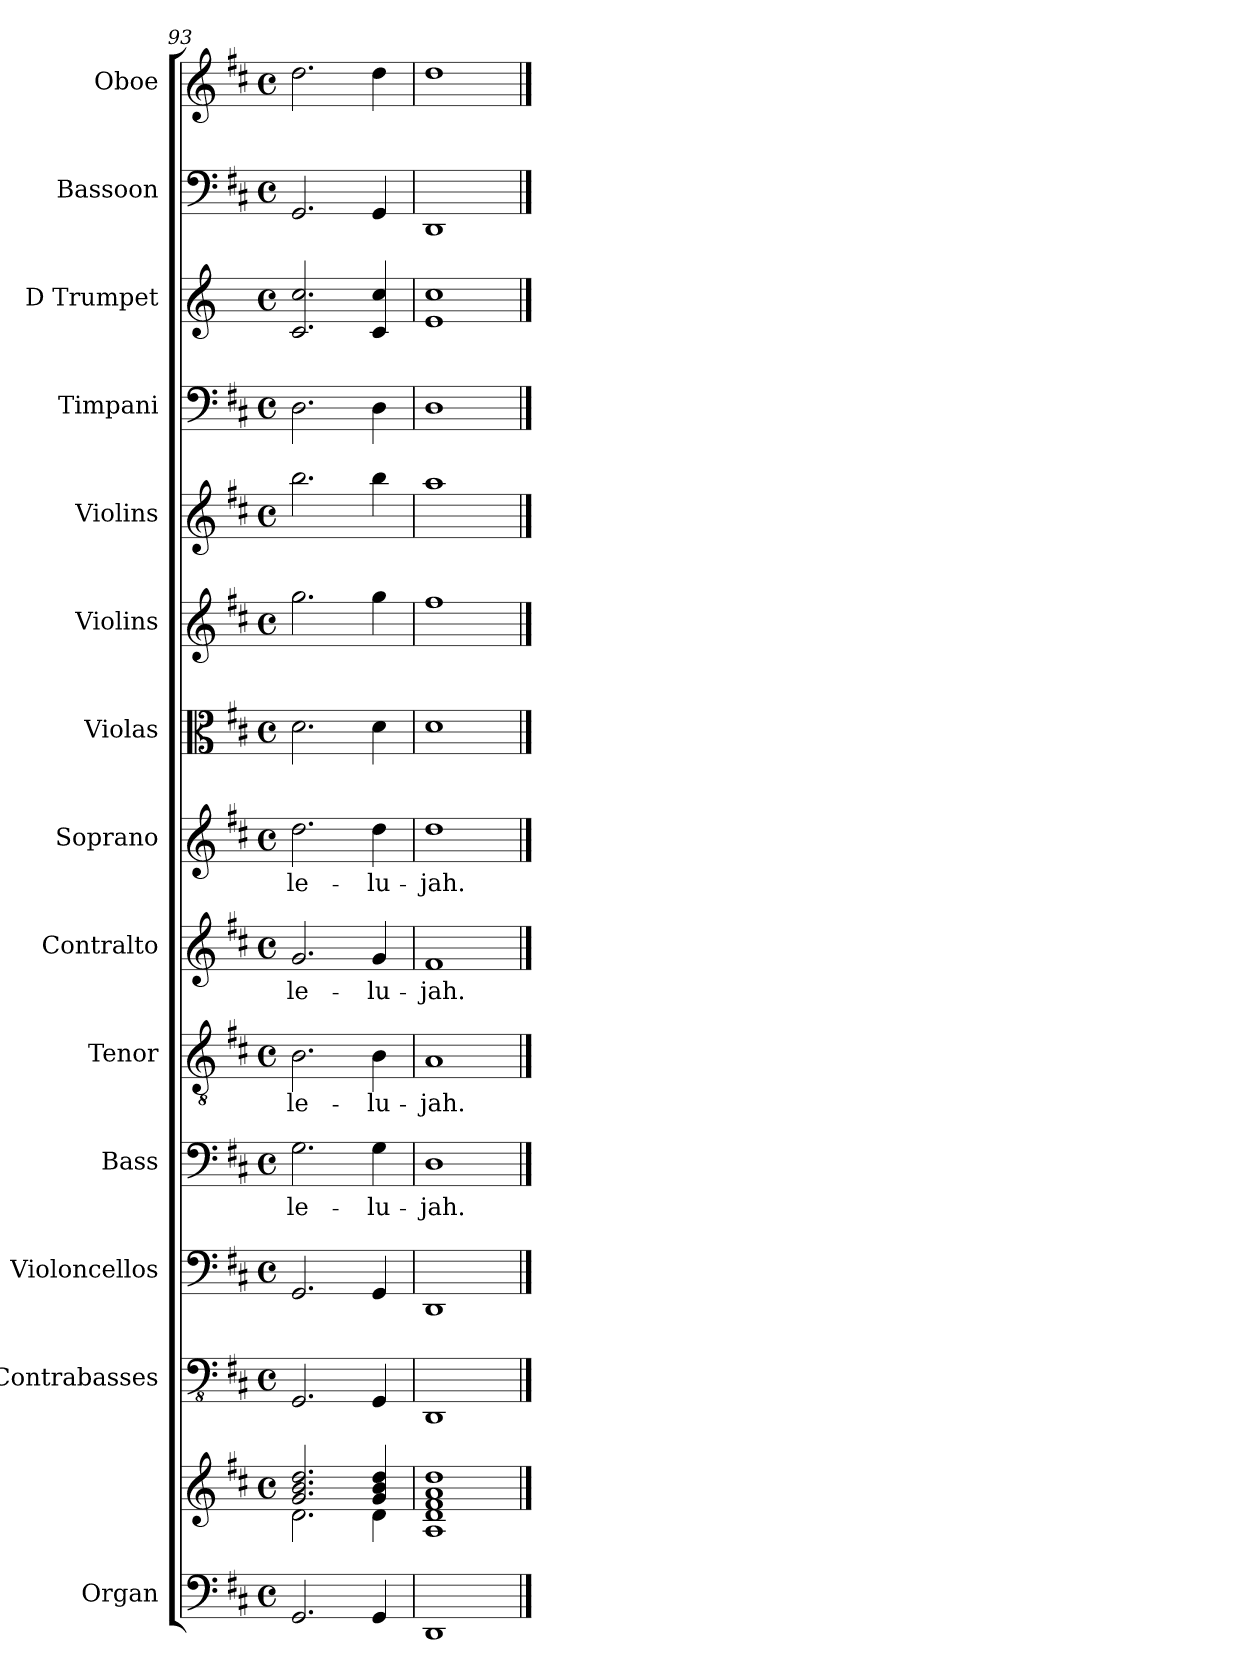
**kern	**kern	**kern	**kern	**kern	**text	**kern	**text	**kern	**text	**kern	**text	**kern	**kern	**kern	**kern	**kern	**kern	**kern
*part14	*part14	*part13	*part12	*part11	*part11	*part10	*part10	*part9	*part9	*part8	*part8	*part7	*part6	*part5	*part4	*part3	*part2	*part1
*staff15	*staff14	*staff13	*staff12	*staff11	*staff11	*staff10	*staff10	*staff9	*staff9	*staff8	*staff8	*staff7	*staff6	*staff5	*staff4	*staff3	*staff2	*staff1
*I"Organ	*	*I"Contrabasses	*I"Violoncellos	*I"Bass	*	*I"Tenor	*	*I"Contralto	*	*I"Soprano	*	*I"Violas	*I"Violins	*I"Violins	*I"Timpani	*I"D Trumpet	*I"Bassoon	*I"Oboe
*I'Org.	*	*I'Cbs.	*I'Vcs.	*I'B.	*	*I'T.	*	*I'Contr.	*	*I'S.	*	*I'Vlas.	*I'Vlns.	*I'Vlns.	*I'Timp.	*I'D Tpt.	*I'Bsn.	*I'Ob.
*clefF4	*clefG2	*clefFv4	*clefF4	*clefF4	*	*clefGv2	*	*clefG2	*	*clefG2	*	*clefC3	*clefG2	*clefG2	*clefF4	*clefG2	*clefF4	*clefG2
*	*	*	*	*	*	*	*	*	*	*	*	*	*	*	*	*ITrd-1c-2	*	*
*k[f#c#]	*k[f#c#]	*k[f#c#]	*k[f#c#]	*k[f#c#]	*	*k[f#c#]	*	*k[f#c#]	*	*k[f#c#]	*	*k[f#c#]	*k[f#c#]	*k[f#c#]	*k[f#c#]	*k[f#c#]	*k[f#c#]	*k[f#c#]
*M4/4	*M4/4	*M4/4	*M4/4	*M4/4	*	*M4/4	*	*M4/4	*	*M4/4	*	*M4/4	*M4/4	*M4/4	*M4/4	*M4/4	*M4/4	*M4/4
*met(c)	*met(c)	*met(c)	*met(c)	*met(c)	*	*met(c)	*	*met(c)	*	*met(c)	*	*met(c)	*met(c)	*met(c)	*met(c)	*met(c)	*met(c)	*met(c)
*MM70	*MM70	*MM70	*MM70	*MM70	*	*MM70	*	*MM70	*	*MM70	*	*MM70	*MM70	*MM70	*MM70	*MM70	*MM70	*MM70
=93	=93	=93	=93	=93	=93	=93	=93	=93	=93	=93	=93	=93	=93	=93	=93	=93	=93	=93
*	*^	*	*	*	*	*	*	*	*	*	*	*	*	*	*	*	*	*
2.GG/	2.g/ 2.b/ 2.dd/	2.d\	2.GGG/	2.GG/	2.G\	-le-	2.B\	-le-	2.g/	-le-	2.dd\	-le-	2.d\	2.gg\	2.bb\	2.D\	2.d/ 2.dd/	2.GG/	2.dd\
*	*	*	*	*	*	*	*	*	*	*	*	*	*	*	*	*	*	*	*MM40
4GG/	4g/ 4b/ 4dd/	4d\	4GGG/	4GG/	4G\	-lu-	4B\	-lu-	4g/	-lu-	4dd\	-lu-	4d\	4gg\	4bb\	4D\	4d/ 4dd/	4GG/	4dd\
=94	=94	=94	=94	=94	=94	=94	=94	=94	=94	=94	=94	=94	=94	=94	=94	=94	=94	=94	=94
*	*	*	*	*	*	*	*	*	*	*	*	*	*	*	*	*	*	*	*MM70
*	*	*	*	*	*	*	*	*	*	*	*	*	*	*	*	*	*^	*	*
1DD	1f# 1a 1dd	1A 1d	1DDD	1DD	1D	-jah.	1A	-jah.	1f#	-jah.	1dd	-jah.	1d	1ff#	1aa	1D	1dd	1f#	1DD	1dd
*	*v	*v	*	*	*	*	*	*	*	*	*	*	*	*	*	*	*v	*v	*	*
==	==	==	==	==	==	==	==	==	==	==	==	==	==	==	==	==	==	==
*-	*-	*-	*-	*-	*-	*-	*-	*-	*-	*-	*-	*-	*-	*-	*-	*-	*-	*-
